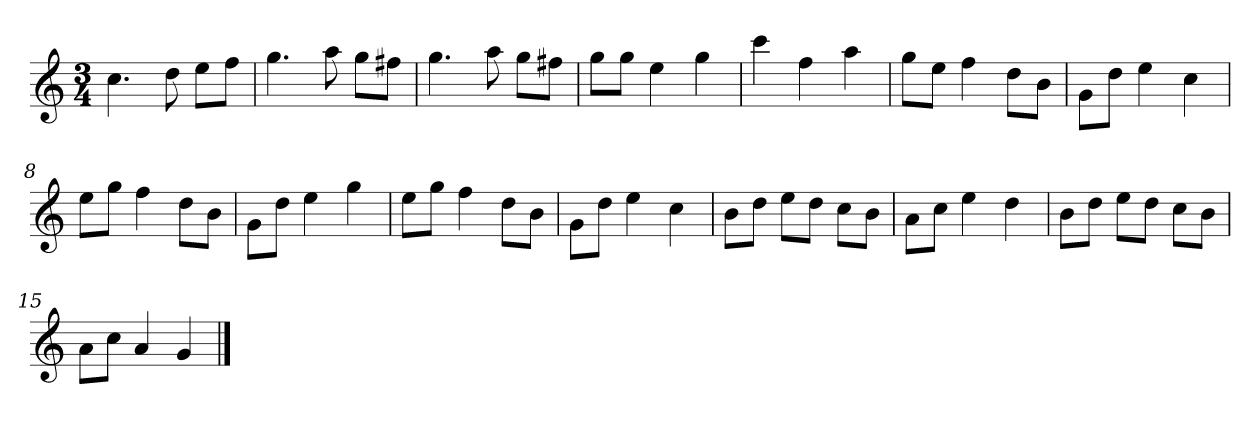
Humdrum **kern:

**kern
*part1
*staff1
*clefG2
*k[]
*C:
*M3/4
=
4.cc
8dd
8ee\L
8ff\J
=2
4.gg
8aa
8gg\L
8ff#X\J
=3
4.gg
8aa
8gg\L
8ff#X\J
=4
8gg\L
8gg\J
4ee
4gg
=5y
4ccc
4ff
4aa
=6y
8gg\L
8ee\J
4ff
8dd\L
8b\J
=7
8g\L
8dd\J
4ee
4cc
=8
8ee\L
8gg\J
4ff
8dd\L
8b\J
=9
8g\L
8dd\J
4ee
4gg
=10
8ee\L
8gg\J
4ff
8dd\L
8b\J
=11
8g\L
8dd\J
4ee
4cc
=12y
8b\L
8dd\J
8ee\L
8dd\J
8cc\L
8b\J
=13
8a\L
8cc\J
4ee
4dd
=14
8b\L
8dd\J
8ee\L
8dd\J
8cc\L
8b\J
=15
8a\L
8cc\J
4a
4g
==
*-
